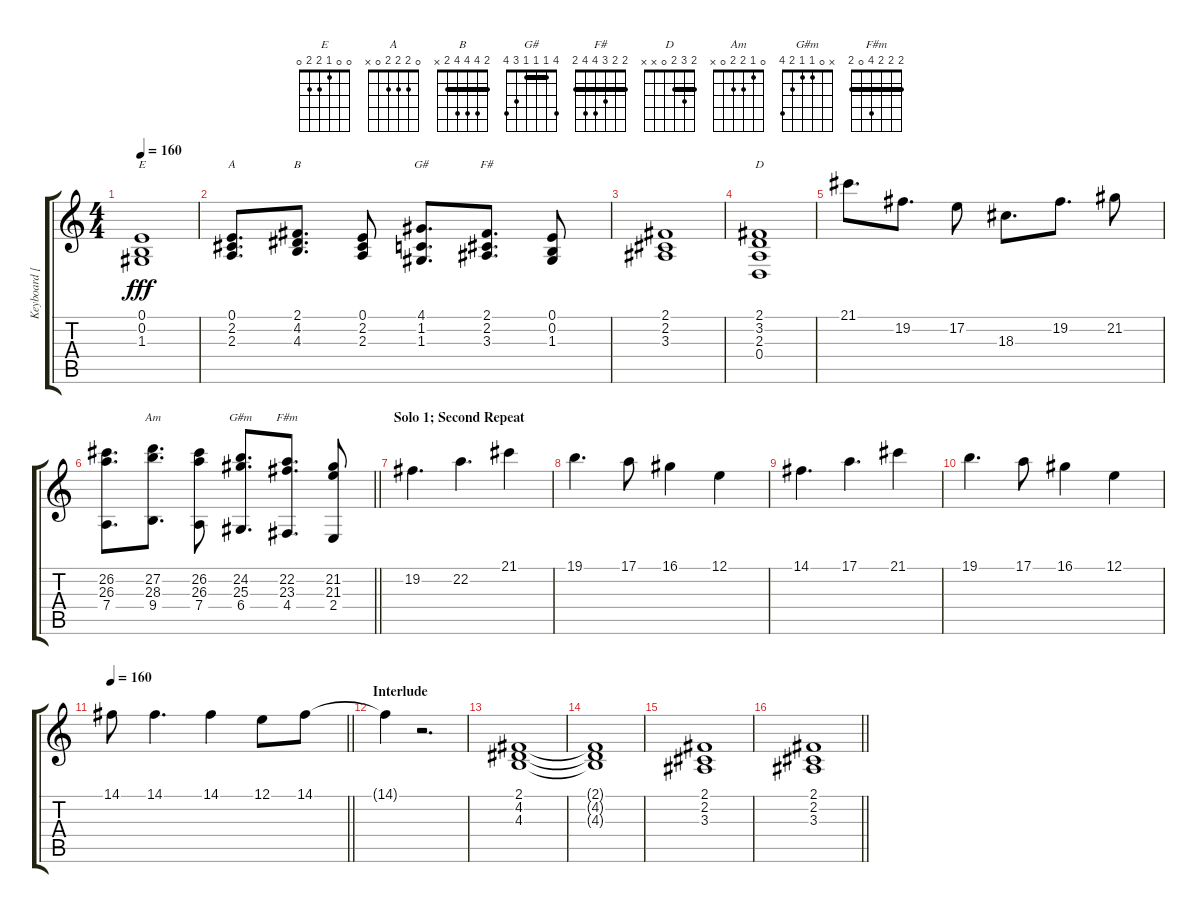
\track ("Keyboard [Right Hand]" "Keyboard [") {instrument electricgrandpiano}
\staff {score tabs}
\tuning (E4 B3 G3 D3 A2 E2) {hide}
\chord ("E" 0 0 1 2 2 0)
\chord ("A" 0 2 2 2 0 x)
\chord ("B" 2 4 4 4 2 x) {barre 2}
\chord ("G#" 4 1 1 1 3 4) {barre 1}
\chord ("F#" 2 2 3 4 4 2) {barre 2}
\chord ("D" 2 3 2 0 x x) {barre 2}
\chord ("Am" 0 1 2 2 0 x)
\chord ("G#m" x 0 1 1 2 4)
\chord ("F#m" 2 2 2 4 0 2) {barre 2}
\ts (4 4)
\tempo 160
\clef g2
\ks c
(0.1 0.2 1.3).1{ch "E" dy fff} |
(0.1 2.2 2.3).8{d ch "A"} (2.1 4.2 4.3).8{d ch "B"} (0.1 2.2 2.3).8 (4.1 1.2 1.3).8{d ch "G#"} (2.1 2.2 3.3).8{d ch "F#"} (0.1 0.2 1.3).8 |
(2.1 2.2 3.3).1 |
(2.1 3.2 2.3 0.4).1{ch "D"} |
21.1.8{d volume 12} 19.2.8{d} 17.2.8 18.3.8{d} 19.2.8{d} 21.2.8 |
\barLineRight lightlight
(26.2 26.3 7.4).8{d} (27.2 28.3 9.4).8{d ch "Am"} (26.2 26.3 7.4).8 (24.2 25.3 6.4).8{d ch "G#m"} (22.2 23.3 4.4).8{d ch "F#m"} (21.2 21.3 2.4).8 |
\section ("" "Solo 1; Second Repeat")
19.2.4{d} 22.2.4{d} 21.1.4 |
19.1.4{d} 17.1.8 16.1.4 12.1.4 |
14.1.4{d} 17.1.4{d} 21.1.4 |
19.1.4{d} 17.1.8 16.1.4 12.1.4 |
\tempo 160
\barLineRight lightlight
14.1.8 14.1.4{d} 14.1.4 12.1.8 14.1.8 |
\section ("" "Interlude")
14.1{t}.4 r.2{d} |
(2.1 4.2 4.3).1 |
(2.1{t} 4.2{t} 4.3{t}).1 |
(2.1 2.2 3.3).1 |
\barLineRight lightlight
(2.1 2.2 3.3).1
